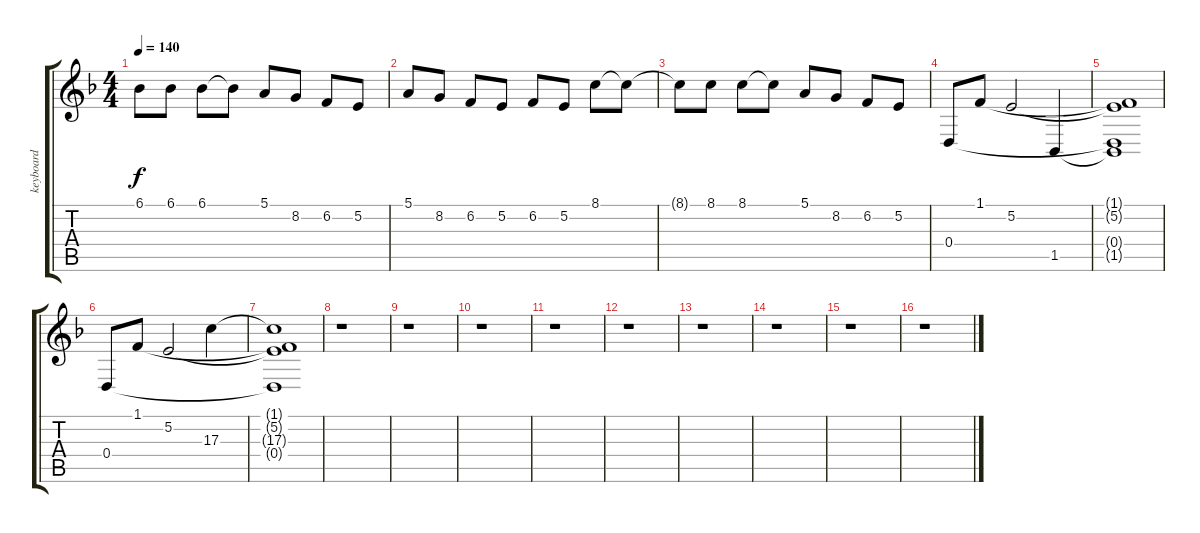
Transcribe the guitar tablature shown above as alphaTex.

\track ("keyboard" "keyboard") {instrument musicbox}
\staff {score tabs}
\tuning (E4 B3 G3 D3 A2 E2) {hide}
\ts (4 4)
\tempo 140
\clef g2
\ks dminor
6.1{t}.8{dy f} 6.1.8 6.1.8 6.1{t}.8 5.1.8 8.2.8 6.2.8 5.2.8 |
5.1.8 8.2.8 6.2.8 5.2.8 6.2.8 5.2.8 8.1.8 8.1{t}.8 |
8.1{t}.8 8.1.8 8.1.8 8.1{t}.8 5.1.8 8.2.8 6.2.8 5.2.8 |
0.4.8 1.1.8 5.2.2 1.5.4 |
(1.1{t} 5.2{t} 0.4{t} 1.5{t}).1 |
0.4.8 1.1.8 5.2.2 17.3.4 |
(1.1{t} 5.2{t} 17.3{t} 0.4{t}).1 |
r.1 |
r.1 |
r.1 |
r.1 |
r.1 |
r.1 |
r.1 |
r.1 |
r.1
